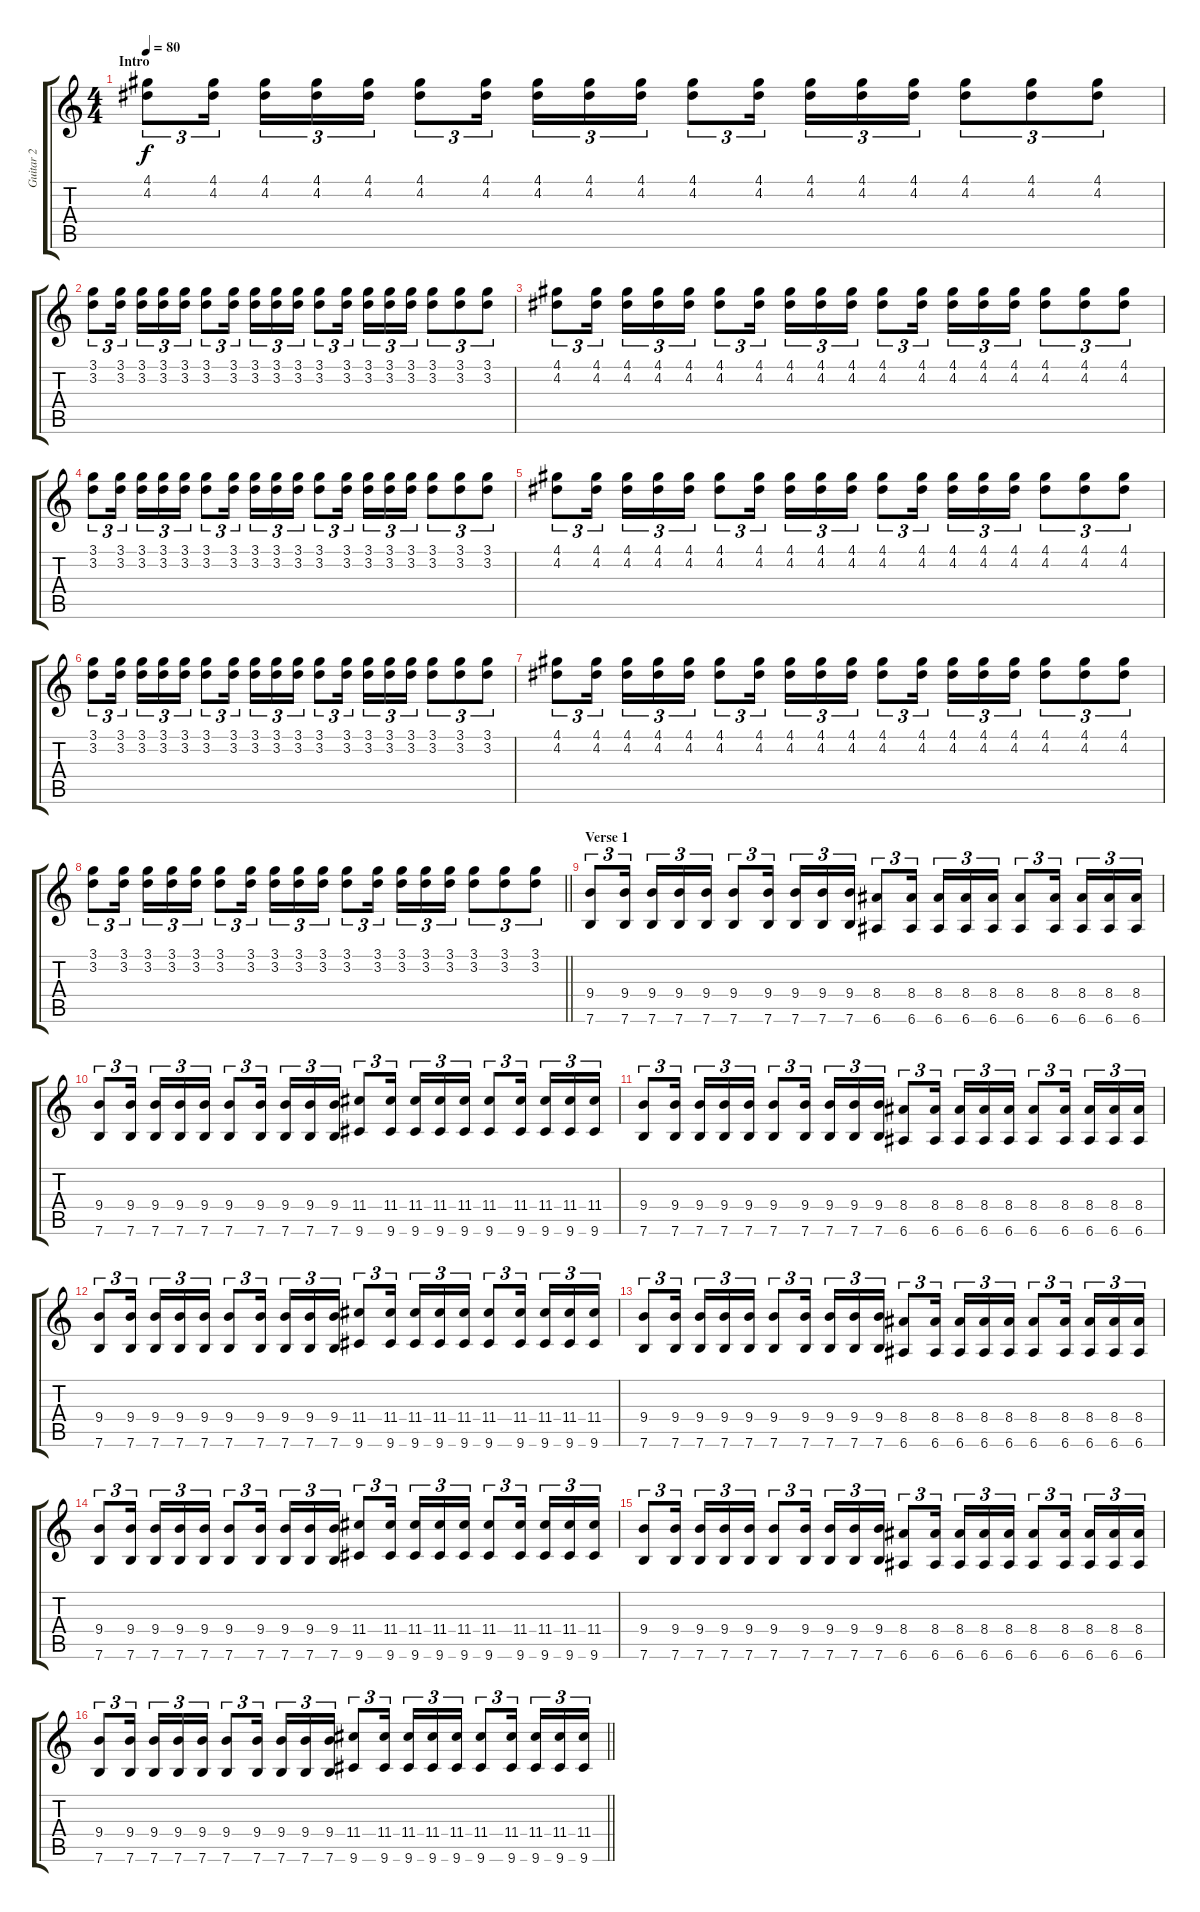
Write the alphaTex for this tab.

\track ("Guitar 2" "Guitar 2") {instrument distortionguitar}
\staff {score tabs}
\tuning (E4 B3 G3 D3 A2 E2) {hide}
\ts (4 4)
\section ("" "Intro")
\tempo 80
\clef g2
\ks c
(4.1 4.2).8{tu (3 2) dy f instrument distortionguitar} (4.1 4.2).16{tu (3 2) beam splitsecondary} (4.1 4.2).16{tu (3 2)} (4.1 4.2).16{tu (3 2)} (4.1 4.2).16{tu (3 2)} (4.1 4.2).8{tu (3 2)} (4.1 4.2).16{tu (3 2) beam splitsecondary} (4.1 4.2).16{tu (3 2)} (4.1 4.2).16{tu (3 2)} (4.1 4.2).16{tu (3 2)} (4.1 4.2).8{tu (3 2)} (4.1 4.2).16{tu (3 2) beam splitsecondary} (4.1 4.2).16{tu (3 2)} (4.1 4.2).16{tu (3 2)} (4.1 4.2).16{tu (3 2)} (4.1 4.2).8{tu (3 2)} (4.1 4.2).8{tu (3 2)} (4.1 4.2).8{tu (3 2)} |
(3.1 3.2).8{tu (3 2)} (3.1 3.2).16{tu (3 2) beam splitsecondary} (3.1 3.2).16{tu (3 2)} (3.1 3.2).16{tu (3 2)} (3.1 3.2).16{tu (3 2)} (3.1 3.2).8{tu (3 2)} (3.1 3.2).16{tu (3 2) beam splitsecondary} (3.1 3.2).16{tu (3 2)} (3.1 3.2).16{tu (3 2)} (3.1 3.2).16{tu (3 2)} (3.1 3.2).8{tu (3 2)} (3.1 3.2).16{tu (3 2) beam splitsecondary} (3.1 3.2).16{tu (3 2)} (3.1 3.2).16{tu (3 2)} (3.1 3.2).16{tu (3 2)} (3.1 3.2).8{tu (3 2)} (3.1 3.2).8{tu (3 2)} (3.1 3.2).8{tu (3 2)} |
(4.1 4.2).8{tu (3 2)} (4.1 4.2).16{tu (3 2) beam splitsecondary} (4.1 4.2).16{tu (3 2)} (4.1 4.2).16{tu (3 2)} (4.1 4.2).16{tu (3 2)} (4.1 4.2).8{tu (3 2)} (4.1 4.2).16{tu (3 2) beam splitsecondary} (4.1 4.2).16{tu (3 2)} (4.1 4.2).16{tu (3 2)} (4.1 4.2).16{tu (3 2)} (4.1 4.2).8{tu (3 2)} (4.1 4.2).16{tu (3 2) beam splitsecondary} (4.1 4.2).16{tu (3 2)} (4.1 4.2).16{tu (3 2)} (4.1 4.2).16{tu (3 2)} (4.1 4.2).8{tu (3 2)} (4.1 4.2).8{tu (3 2)} (4.1 4.2).8{tu (3 2)} |
(3.1 3.2).8{tu (3 2)} (3.1 3.2).16{tu (3 2) beam splitsecondary} (3.1 3.2).16{tu (3 2)} (3.1 3.2).16{tu (3 2)} (3.1 3.2).16{tu (3 2)} (3.1 3.2).8{tu (3 2)} (3.1 3.2).16{tu (3 2) beam splitsecondary} (3.1 3.2).16{tu (3 2)} (3.1 3.2).16{tu (3 2)} (3.1 3.2).16{tu (3 2)} (3.1 3.2).8{tu (3 2)} (3.1 3.2).16{tu (3 2) beam splitsecondary} (3.1 3.2).16{tu (3 2)} (3.1 3.2).16{tu (3 2)} (3.1 3.2).16{tu (3 2)} (3.1 3.2).8{tu (3 2)} (3.1 3.2).8{tu (3 2)} (3.1 3.2).8{tu (3 2)} |
(4.1 4.2).8{tu (3 2)} (4.1 4.2).16{tu (3 2) beam splitsecondary} (4.1 4.2).16{tu (3 2)} (4.1 4.2).16{tu (3 2)} (4.1 4.2).16{tu (3 2)} (4.1 4.2).8{tu (3 2)} (4.1 4.2).16{tu (3 2) beam splitsecondary} (4.1 4.2).16{tu (3 2)} (4.1 4.2).16{tu (3 2)} (4.1 4.2).16{tu (3 2)} (4.1 4.2).8{tu (3 2)} (4.1 4.2).16{tu (3 2) beam splitsecondary} (4.1 4.2).16{tu (3 2)} (4.1 4.2).16{tu (3 2)} (4.1 4.2).16{tu (3 2)} (4.1 4.2).8{tu (3 2)} (4.1 4.2).8{tu (3 2)} (4.1 4.2).8{tu (3 2)} |
(3.1 3.2).8{tu (3 2)} (3.1 3.2).16{tu (3 2) beam splitsecondary} (3.1 3.2).16{tu (3 2)} (3.1 3.2).16{tu (3 2)} (3.1 3.2).16{tu (3 2)} (3.1 3.2).8{tu (3 2)} (3.1 3.2).16{tu (3 2) beam splitsecondary} (3.1 3.2).16{tu (3 2)} (3.1 3.2).16{tu (3 2)} (3.1 3.2).16{tu (3 2)} (3.1 3.2).8{tu (3 2)} (3.1 3.2).16{tu (3 2) beam splitsecondary} (3.1 3.2).16{tu (3 2)} (3.1 3.2).16{tu (3 2)} (3.1 3.2).16{tu (3 2)} (3.1 3.2).8{tu (3 2)} (3.1 3.2).8{tu (3 2)} (3.1 3.2).8{tu (3 2)} |
(4.1 4.2).8{tu (3 2)} (4.1 4.2).16{tu (3 2) beam splitsecondary} (4.1 4.2).16{tu (3 2)} (4.1 4.2).16{tu (3 2)} (4.1 4.2).16{tu (3 2)} (4.1 4.2).8{tu (3 2)} (4.1 4.2).16{tu (3 2) beam splitsecondary} (4.1 4.2).16{tu (3 2)} (4.1 4.2).16{tu (3 2)} (4.1 4.2).16{tu (3 2)} (4.1 4.2).8{tu (3 2)} (4.1 4.2).16{tu (3 2) beam splitsecondary} (4.1 4.2).16{tu (3 2)} (4.1 4.2).16{tu (3 2)} (4.1 4.2).16{tu (3 2)} (4.1 4.2).8{tu (3 2)} (4.1 4.2).8{tu (3 2)} (4.1 4.2).8{tu (3 2)} |
\barLineRight lightlight
(3.1 3.2).8{tu (3 2)} (3.1 3.2).16{tu (3 2) beam splitsecondary} (3.1 3.2).16{tu (3 2)} (3.1 3.2).16{tu (3 2)} (3.1 3.2).16{tu (3 2)} (3.1 3.2).8{tu (3 2)} (3.1 3.2).16{tu (3 2) beam splitsecondary} (3.1 3.2).16{tu (3 2)} (3.1 3.2).16{tu (3 2)} (3.1 3.2).16{tu (3 2)} (3.1 3.2).8{tu (3 2)} (3.1 3.2).16{tu (3 2) beam splitsecondary} (3.1 3.2).16{tu (3 2)} (3.1 3.2).16{tu (3 2)} (3.1 3.2).16{tu (3 2)} (3.1 3.2).8{tu (3 2)} (3.1 3.2).8{tu (3 2)} (3.1 3.2).8{tu (3 2)} |
\section ("" "Verse 1")
(9.4 7.6).8{tu (3 2)} (9.4 7.6).16{tu (3 2) beam splitsecondary} (9.4 7.6).16{tu (3 2)} (9.4 7.6).16{tu (3 2)} (9.4 7.6).16{tu (3 2)} (9.4 7.6).8{tu (3 2)} (9.4 7.6).16{tu (3 2) beam splitsecondary} (9.4 7.6).16{tu (3 2)} (9.4 7.6).16{tu (3 2)} (9.4 7.6).16{tu (3 2)} (8.4 6.6).8{tu (3 2)} (8.4 6.6).16{tu (3 2) beam splitsecondary} (8.4 6.6).16{tu (3 2)} (8.4 6.6).16{tu (3 2)} (8.4 6.6).16{tu (3 2)} (8.4 6.6).8{tu (3 2)} (8.4 6.6).16{tu (3 2) beam splitsecondary} (8.4 6.6).16{tu (3 2)} (8.4 6.6).16{tu (3 2)} (8.4 6.6).16{tu (3 2)} |
(9.4 7.6).8{tu (3 2)} (9.4 7.6).16{tu (3 2) beam splitsecondary} (9.4 7.6).16{tu (3 2)} (9.4 7.6).16{tu (3 2)} (9.4 7.6).16{tu (3 2)} (9.4 7.6).8{tu (3 2)} (9.4 7.6).16{tu (3 2) beam splitsecondary} (9.4 7.6).16{tu (3 2)} (9.4 7.6).16{tu (3 2)} (9.4 7.6).16{tu (3 2)} (11.4 9.6).8{tu (3 2)} (11.4 9.6).16{tu (3 2) beam splitsecondary} (11.4 9.6).16{tu (3 2)} (11.4 9.6).16{tu (3 2)} (11.4 9.6).16{tu (3 2)} (11.4 9.6).8{tu (3 2)} (11.4 9.6).16{tu (3 2) beam splitsecondary} (11.4 9.6).16{tu (3 2)} (11.4 9.6).16{tu (3 2)} (11.4 9.6).16{tu (3 2)} |
(9.4 7.6).8{tu (3 2)} (9.4 7.6).16{tu (3 2) beam splitsecondary} (9.4 7.6).16{tu (3 2)} (9.4 7.6).16{tu (3 2)} (9.4 7.6).16{tu (3 2)} (9.4 7.6).8{tu (3 2)} (9.4 7.6).16{tu (3 2) beam splitsecondary} (9.4 7.6).16{tu (3 2)} (9.4 7.6).16{tu (3 2)} (9.4 7.6).16{tu (3 2)} (8.4 6.6).8{tu (3 2)} (8.4 6.6).16{tu (3 2) beam splitsecondary} (8.4 6.6).16{tu (3 2)} (8.4 6.6).16{tu (3 2)} (8.4 6.6).16{tu (3 2)} (8.4 6.6).8{tu (3 2)} (8.4 6.6).16{tu (3 2) beam splitsecondary} (8.4 6.6).16{tu (3 2)} (8.4 6.6).16{tu (3 2)} (8.4 6.6).16{tu (3 2)} |
(9.4 7.6).8{tu (3 2)} (9.4 7.6).16{tu (3 2) beam splitsecondary} (9.4 7.6).16{tu (3 2)} (9.4 7.6).16{tu (3 2)} (9.4 7.6).16{tu (3 2)} (9.4 7.6).8{tu (3 2)} (9.4 7.6).16{tu (3 2) beam splitsecondary} (9.4 7.6).16{tu (3 2)} (9.4 7.6).16{tu (3 2)} (9.4 7.6).16{tu (3 2)} (11.4 9.6).8{tu (3 2)} (11.4 9.6).16{tu (3 2) beam splitsecondary} (11.4 9.6).16{tu (3 2)} (11.4 9.6).16{tu (3 2)} (11.4 9.6).16{tu (3 2)} (11.4 9.6).8{tu (3 2)} (11.4 9.6).16{tu (3 2) beam splitsecondary} (11.4 9.6).16{tu (3 2)} (11.4 9.6).16{tu (3 2)} (11.4 9.6).16{tu (3 2)} |
(9.4 7.6).8{tu (3 2)} (9.4 7.6).16{tu (3 2) beam splitsecondary} (9.4 7.6).16{tu (3 2)} (9.4 7.6).16{tu (3 2)} (9.4 7.6).16{tu (3 2)} (9.4 7.6).8{tu (3 2)} (9.4 7.6).16{tu (3 2) beam splitsecondary} (9.4 7.6).16{tu (3 2)} (9.4 7.6).16{tu (3 2)} (9.4 7.6).16{tu (3 2)} (8.4 6.6).8{tu (3 2)} (8.4 6.6).16{tu (3 2) beam splitsecondary} (8.4 6.6).16{tu (3 2)} (8.4 6.6).16{tu (3 2)} (8.4 6.6).16{tu (3 2)} (8.4 6.6).8{tu (3 2)} (8.4 6.6).16{tu (3 2) beam splitsecondary} (8.4 6.6).16{tu (3 2)} (8.4 6.6).16{tu (3 2)} (8.4 6.6).16{tu (3 2)} |
(9.4 7.6).8{tu (3 2)} (9.4 7.6).16{tu (3 2) beam splitsecondary} (9.4 7.6).16{tu (3 2)} (9.4 7.6).16{tu (3 2)} (9.4 7.6).16{tu (3 2)} (9.4 7.6).8{tu (3 2)} (9.4 7.6).16{tu (3 2) beam splitsecondary} (9.4 7.6).16{tu (3 2)} (9.4 7.6).16{tu (3 2)} (9.4 7.6).16{tu (3 2)} (11.4 9.6).8{tu (3 2)} (11.4 9.6).16{tu (3 2) beam splitsecondary} (11.4 9.6).16{tu (3 2)} (11.4 9.6).16{tu (3 2)} (11.4 9.6).16{tu (3 2)} (11.4 9.6).8{tu (3 2)} (11.4 9.6).16{tu (3 2) beam splitsecondary} (11.4 9.6).16{tu (3 2)} (11.4 9.6).16{tu (3 2)} (11.4 9.6).16{tu (3 2)} |
(9.4 7.6).8{tu (3 2)} (9.4 7.6).16{tu (3 2) beam splitsecondary} (9.4 7.6).16{tu (3 2)} (9.4 7.6).16{tu (3 2)} (9.4 7.6).16{tu (3 2)} (9.4 7.6).8{tu (3 2)} (9.4 7.6).16{tu (3 2) beam splitsecondary} (9.4 7.6).16{tu (3 2)} (9.4 7.6).16{tu (3 2)} (9.4 7.6).16{tu (3 2)} (8.4 6.6).8{tu (3 2)} (8.4 6.6).16{tu (3 2) beam splitsecondary} (8.4 6.6).16{tu (3 2)} (8.4 6.6).16{tu (3 2)} (8.4 6.6).16{tu (3 2)} (8.4 6.6).8{tu (3 2)} (8.4 6.6).16{tu (3 2) beam splitsecondary} (8.4 6.6).16{tu (3 2)} (8.4 6.6).16{tu (3 2)} (8.4 6.6).16{tu (3 2)} |
\barLineRight lightlight
(9.4 7.6).8{tu (3 2)} (9.4 7.6).16{tu (3 2) beam splitsecondary} (9.4 7.6).16{tu (3 2)} (9.4 7.6).16{tu (3 2)} (9.4 7.6).16{tu (3 2)} (9.4 7.6).8{tu (3 2)} (9.4 7.6).16{tu (3 2) beam splitsecondary} (9.4 7.6).16{tu (3 2)} (9.4 7.6).16{tu (3 2)} (9.4 7.6).16{tu (3 2)} (11.4 9.6).8{tu (3 2)} (11.4 9.6).16{tu (3 2) beam splitsecondary} (11.4 9.6).16{tu (3 2)} (11.4 9.6).16{tu (3 2)} (11.4 9.6).16{tu (3 2)} (11.4 9.6).8{tu (3 2)} (11.4 9.6).16{tu (3 2) beam splitsecondary} (11.4 9.6).16{tu (3 2)} (11.4 9.6).16{tu (3 2)} (11.4 9.6).16{tu (3 2)}
